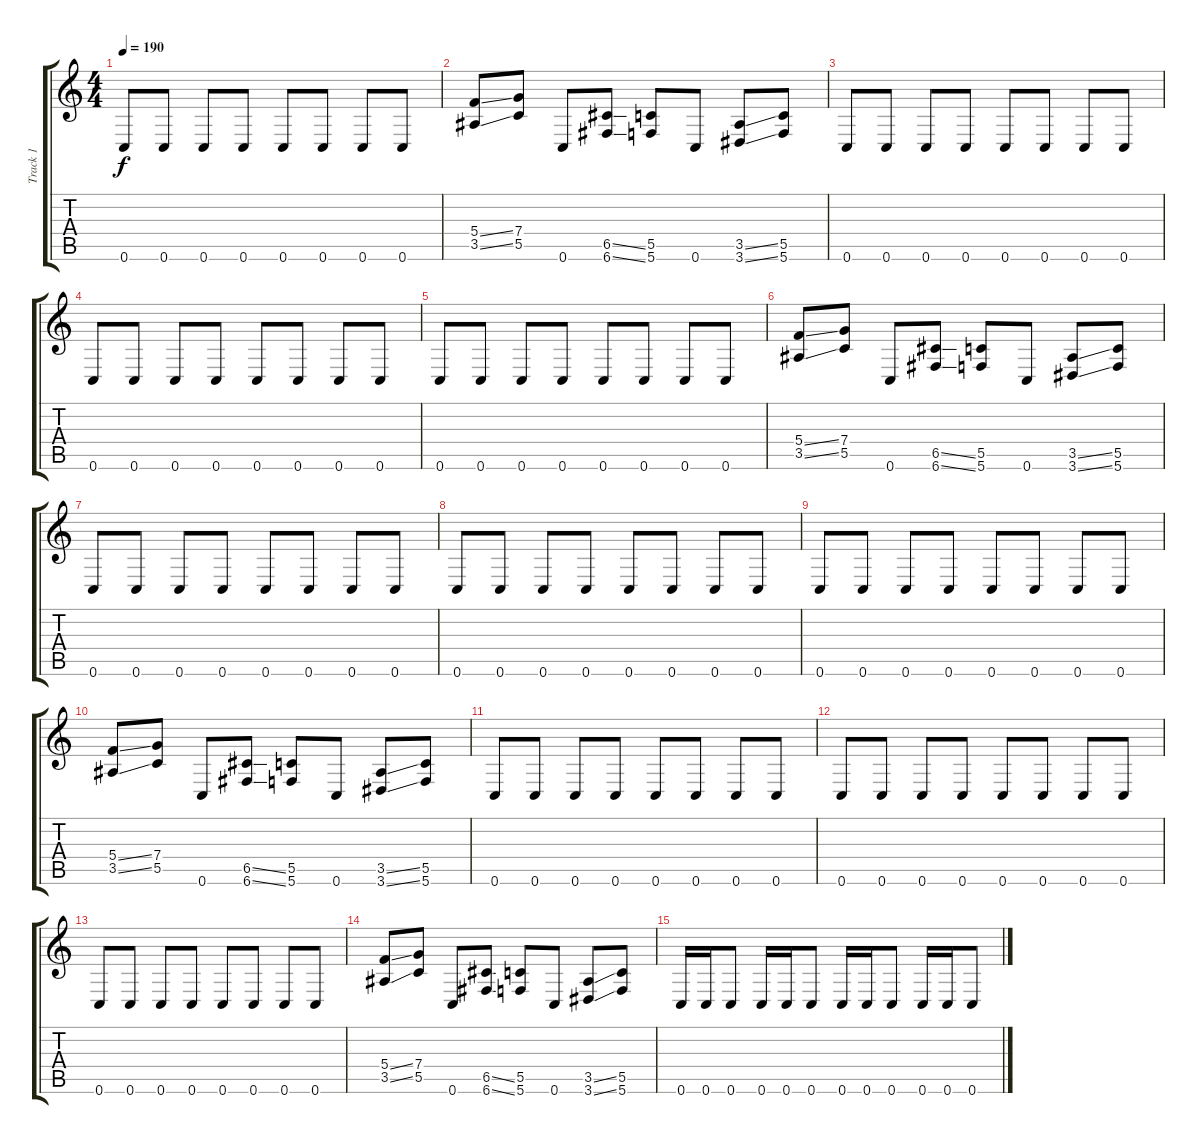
\track ("Track 1" "Track 1") {instrument distortionguitar}
\staff {score tabs}
\tuning (D4 A3 F3 C3 G2 C2) {hide}
\ts (4 4)
\tempo 190
\clef g2
\ks c
0.6.8{dy f} 0.6.8 0.6.8 0.6.8 0.6.8 0.6.8 0.6.8 0.6.8 |
(5.4{ss} 3.5{ss}).8 (7.4 5.5).8 0.6.8 (6.5{ss} 6.6{ss}).8 (5.5 5.6).8 0.6.8 (3.5{ss} 3.6{ss}).8 (5.5 5.6).8 |
0.6.8 0.6.8 0.6.8 0.6.8 0.6.8 0.6.8 0.6.8 0.6.8 |
0.6.8 0.6.8 0.6.8 0.6.8 0.6.8 0.6.8 0.6.8 0.6.8 |
0.6.8 0.6.8 0.6.8 0.6.8 0.6.8 0.6.8 0.6.8 0.6.8 |
(5.4{ss} 3.5{ss}).8 (7.4 5.5).8 0.6.8 (6.5{ss} 6.6{ss}).8 (5.5 5.6).8 0.6.8 (3.5{ss} 3.6{ss}).8 (5.5 5.6).8 |
0.6.8 0.6.8 0.6.8 0.6.8 0.6.8 0.6.8 0.6.8 0.6.8 |
0.6.8 0.6.8 0.6.8 0.6.8 0.6.8 0.6.8 0.6.8 0.6.8 |
0.6.8 0.6.8 0.6.8 0.6.8 0.6.8 0.6.8 0.6.8 0.6.8 |
(5.4{ss} 3.5{ss}).8 (7.4 5.5).8 0.6.8 (6.5{ss} 6.6{ss}).8 (5.5 5.6).8 0.6.8 (3.5{ss} 3.6{ss}).8 (5.5 5.6).8 |
0.6.8 0.6.8 0.6.8 0.6.8 0.6.8 0.6.8 0.6.8 0.6.8 |
0.6.8 0.6.8 0.6.8 0.6.8 0.6.8 0.6.8 0.6.8 0.6.8 |
0.6.8 0.6.8 0.6.8 0.6.8 0.6.8 0.6.8 0.6.8 0.6.8 |
(5.4{ss} 3.5{ss}).8 (7.4 5.5).8 0.6.8 (6.5{ss} 6.6{ss}).8 (5.5 5.6).8 0.6.8 (3.5{ss} 3.6{ss}).8 (5.5 5.6).8 |
0.6.16 0.6.16 0.6.8 0.6.16 0.6.16 0.6.8 0.6.16 0.6.16 0.6.8 0.6.16 0.6.16 0.6.8
